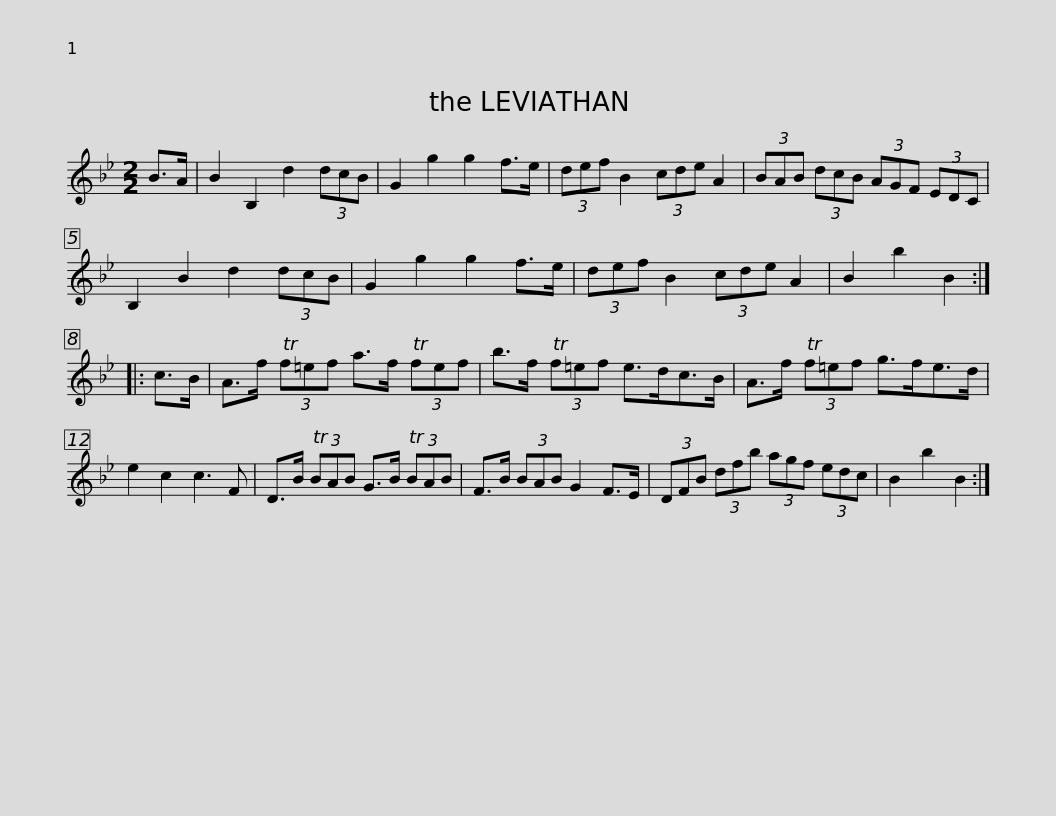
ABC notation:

X:1
L:1/8
M:2/2
I:linebreak $
K:Bb
V:1 treble
V:1
 B>A | B2 B,2 d2 (3dcB | G2 g2 g2 f>e | (3def B2 (3cde A2 | (3BAB (3dcB (3AGF (3EDC | %5
 B,2 B2 d2 (3dcB |$ G2 g2 g2 f>e | (3def B2 (3cde A2 | B2 b2 B2 :: c>B | %10
 A>f (3Tf=ef a>f (3Tfef | b>f (3Tf=ef e>dc>B |$ A>f (3Tf=ef g>fe>d | e2 c2 c3 F | D>B (3TBAB G>B (3TBAB | %15
 F>B (3BAB G2 F>E |$ (3DFB (3dfb (3agf (3edc | B2 b2 B2 :| %18
